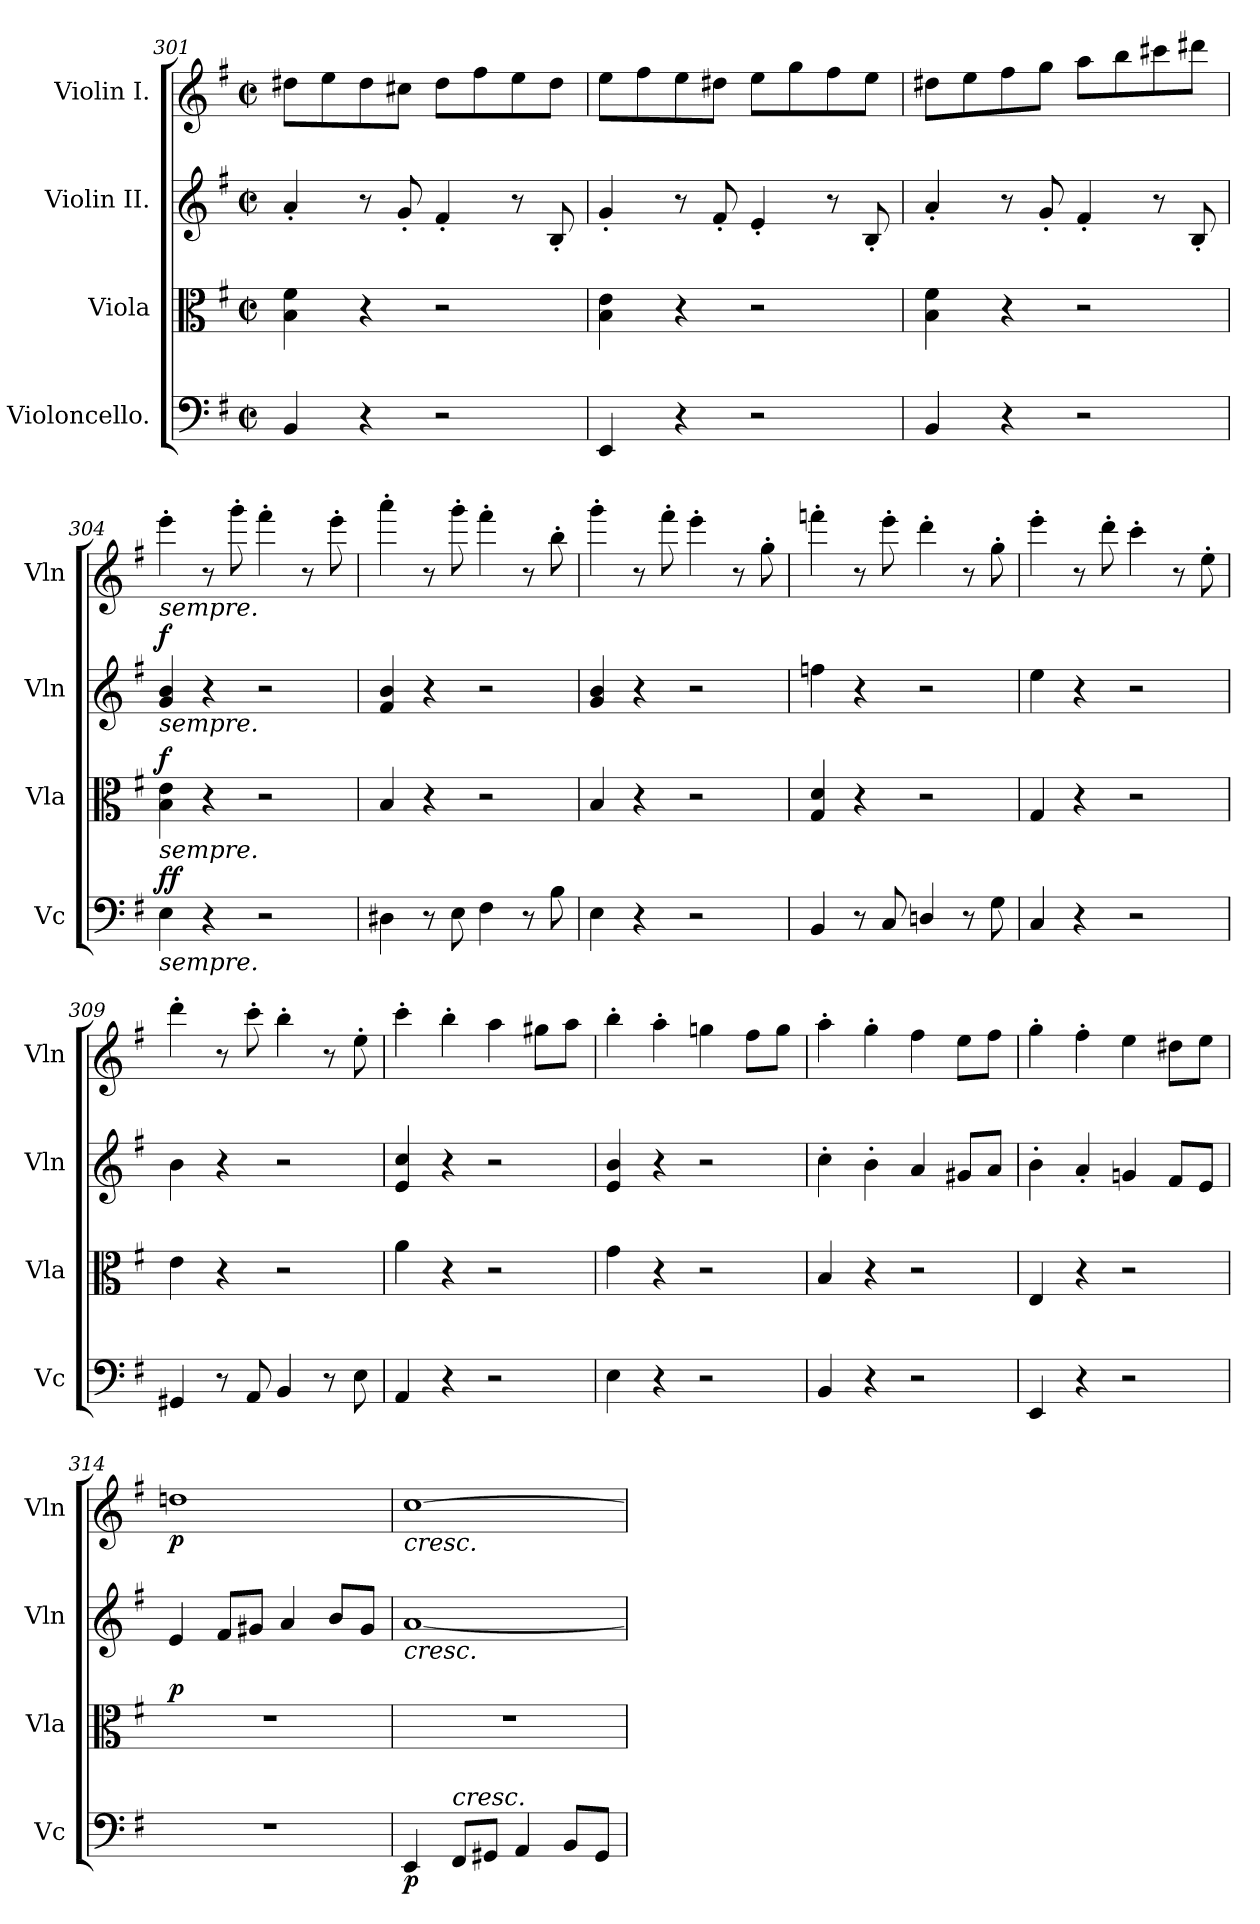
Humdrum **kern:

**kern	**dynam	**kern	**dynam	**kern	**dynam	**kern	**dynam
*part4	*part4	*part3	*part3	*part2	*part2	*part1	*part1
*staff4	*staff4	*staff3	*staff3	*staff2	*staff2	*staff1	*staff1
*I"Violoncello.	*	*I"Viola	*	*I"Violin II.	*	*I"Violin I.	*
*I'Vc	*	*I'Vla	*	*I'Vln	*	*I'Vln	*
!!LO:PB:g=z
*clefF4	*	*clefC3	*	*clefG2	*	*clefG2	*
*k[f#]	*	*k[f#]	*	*k[f#]	*	*k[f#]	*
*M2/2	*	*M2/2	*	*M2/2	*	*M2/2	*
*met(c|)	*	*met(c|)	*	*met(c|)	*	*met(c|)	*
=301	=301	=301	=301	=301	=301	=301	=301
4BB/	.	4B\ 4f#\	.	4a'/	.	8dd#X\L	.
.	.	.	.	.	.	8ee\	.
4r	.	4r	.	8r	.	8dd#\	.
.	.	.	.	8g'/	.	8cc#X\J	.
2r	.	2r	.	4f#'/	.	8dd#\L	.
.	.	.	.	.	.	8ff#\	.
.	.	.	.	8r	.	8ee\	.
.	.	.	.	8B'/	.	8dd#\J	.
=302	=302	=302	=302	=302	=302	=302	=302
4EE/	.	4B\ 4e\	.	4g'/	.	8ee\L	.
.	.	.	.	.	.	8ff#\	.
4r	.	4r	.	8r	.	8ee\	.
.	.	.	.	8f#'/	.	8dd#X\J	.
2r	.	2r	.	4e'/	.	8ee\L	.
.	.	.	.	.	.	8gg\	.
.	.	.	.	8r	.	8ff#\	.
.	.	.	.	8B'/	.	8ee\J	.
=303	=303	=303	=303	=303	=303	=303	=303
4BB/	.	4B\ 4f#\	.	4a'/	.	8dd#X\L	.
.	.	.	.	.	.	8ee\	.
4r	.	4r	.	8r	.	8ff#\	.
.	.	.	.	8g'/	.	8gg\J	.
2r	.	2r	.	4f#'/	.	8aa\L	.
.	.	.	.	.	.	8bb\	.
.	.	.	.	8r	.	8ccc#X\	.
.	.	.	.	8B'/	.	8ddd#X\J	.
=304	=304	=304	=304	=304	=304	=304	=304
!	!	!	!	!	!	!LO:TX:b:i:t=sempre.	!
!	!	!	!	!LO:TX:b:i:t=sempre.	!	!	!
!	!	!LO:TX:b:i:t=sempre.	!	!	!	!	!
!LO:TX:b:i:t=sempre.	!	!	!	!	!	!	!
!	!LO:DY:b	!	!	!	!	!	!
!	!LO:DY:n=1:a	!	!LO:DY:a	!	!LO:DY:a	!	!
4E\	f f	4B\ 4e\	f	4g/ 4b/	f	4eee'\	.
4r	.	4r	.	4r	.	8r	.
.	.	.	.	.	.	8ggg'\	.
2r	.	2r	.	2r	.	4fff#'\	.
.	.	.	.	.	.	8r	.
.	.	.	.	.	.	8eee'\	.
!!LO:LB:g=z
=305	=305	=305	=305	=305	=305	=305	=305
4D#X\	.	4B/	.	4f#/ 4b/	.	4aaa'\	.
8r	.	4r	.	4r	.	8r	.
8E\	.	.	.	.	.	8ggg'\	.
4F#\	.	2r	.	2r	.	4fff#'\	.
8r	.	.	.	.	.	8r	.
8B\	.	.	.	.	.	8bb'\	.
=306	=306	=306	=306	=306	=306	=306	=306
4E\	.	4B/	.	4g/ 4b/	.	4ggg'\	.
4r	.	4r	.	4r	.	8r	.
.	.	.	.	.	.	8fff#'\	.
2r	.	2r	.	2r	.	4eee'\	.
.	.	.	.	.	.	8r	.
.	.	.	.	.	.	8gg'\	.
=307	=307	=307	=307	=307	=307	=307	=307
4BB/	.	4G/ 4d/	.	4ffn\	.	4fffn'\	.
8r	.	4r	.	4r	.	8r	.
8C/	.	.	.	.	.	8eee'\	.
4Dn/	.	2r	.	2r	.	4ddd'\	.
8r	.	.	.	.	.	8r	.
8G\	.	.	.	.	.	8gg'\	.
=308	=308	=308	=308	=308	=308	=308	=308
4C/	.	4G/	.	4ee\	.	4eee'\	.
4r	.	4r	.	4r	.	8r	.
.	.	.	.	.	.	8ddd'\	.
2r	.	2r	.	2r	.	4ccc'\	.
.	.	.	.	.	.	8r	.
.	.	.	.	.	.	8ee'\	.
=309	=309	=309	=309	=309	=309	=309	=309
4GG#X/	.	4e\	.	4b\	.	4ddd'\	.
8r	.	4r	.	4r	.	8r	.
8AA/	.	.	.	.	.	8ccc'\	.
4BB/	.	2r	.	2r	.	4bb'\	.
8r	.	.	.	.	.	8r	.
8E\	.	.	.	.	.	8ee'\	.
!!LO:LB:g=z
=310	=310	=310	=310	=310	=310	=310	=310
4AA/	.	4a\	.	4e/ 4cc/	.	4ccc'\	.
4r	.	4r	.	4r	.	4bb'\	.
2r	.	2r	.	2r	.	4aa\	.
.	.	.	.	.	.	8gg#X\L	.
.	.	.	.	.	.	8aa\J	.
=311	=311	=311	=311	=311	=311	=311	=311
4E\	.	4g\	.	4e/ 4b/	.	4bb'\	.
4r	.	4r	.	4r	.	4aa'\	.
2r	.	2r	.	2r	.	4ggn\	.
.	.	.	.	.	.	8ff#\L	.
.	.	.	.	.	.	8gg\J	.
=312	=312	=312	=312	=312	=312	=312	=312
4BB/	.	4B/	.	4cc'\	.	4aa'\	.
4r	.	4r	.	4b'\	.	4gg'\	.
2r	.	2r	.	4a/	.	4ff#\	.
.	.	.	.	8g#X/L	.	8ee\L	.
.	.	.	.	8a/J	.	8ff#\J	.
=313	=313	=313	=313	=313	=313	=313	=313
4EE/	.	4E/	.	4b'\	.	4gg'\	.
4r	.	4r	.	4a'/	.	4ff#'\	.
2r	.	2r	.	4gn/	.	4ee\	.
.	.	.	.	8f#/L	.	8dd#X\L	.
.	.	.	.	8e/J	.	8ee\J	.
=314	=314	=314	=314	=314	=314	=314	=314
!	!	!	!LO:DY:a	!	!	!	!LO:DY:b
1r	.	1r	p	4e/	.	1ddn	p
.	.	.	.	8f#/L	.	.	.
.	.	.	.	8g#X/J	.	.	.
.	.	.	.	4a/	.	.	.
.	.	.	.	8b/L	.	.	.
.	.	.	.	8g#/J	.	.	.
!!LO:PB:g=z
=315	=315	=315	=315	=315	=315	=315	=315
!	!	!	!	!	!	!LO:TX:b:i:t=cresc.	!
!	!	!	!	!LO:TX:b:i:t=cresc.	!	!	!
!	!LO:DY:b	!	!	!	!	!	!
4EE/	p	1r	.	[1a	.	[1cc	.
!LO:TX:a:i:t=cresc.	!	!	!	!	!	!	!
8FF#/L	.	.	.	.	.	.	.
8GG#X/J	.	.	.	.	.	.	.
4AA/	.	.	.	.	.	.	.
8BB/L	.	.	.	.	.	.	.
8GG#/J	.	.	.	.	.	.	.
=	=	=	=	=	=	=	=
*-	*-	*-	*-	*-	*-	*-	*-
